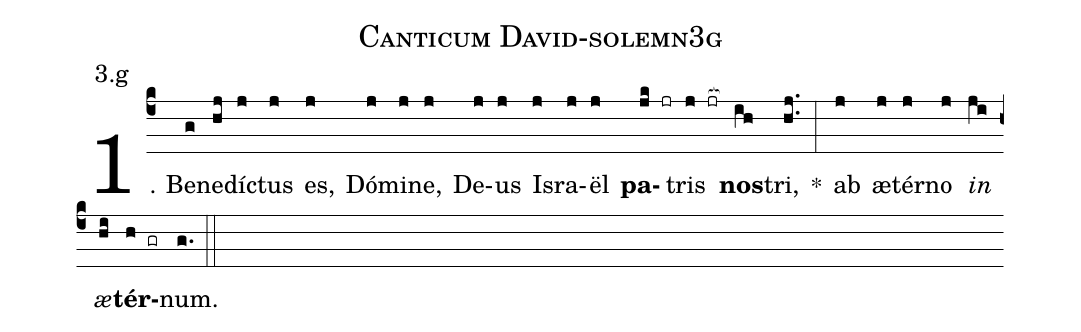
name: Canticum David-solemn3g;
annotation: 3.g;
%%
(c4)1. Be(g)ne(hj)díc(j)tus(j) es,(j) Dó(j)mi(j)ne,(j) De(j)us(j) Is(j)ra(j)ël(j) <b>pa</b>(jk jr)tris(j jr[ocb:1{]) <b>nos</b>(ih[ocb:0}])tri,(hj..) *(:) ab(j) æ(j)tér(j)no(j) <i>in</i>(ji) <i>æ</i>(hi)<b>tér</b>(h gr)num.(g.) (::)
